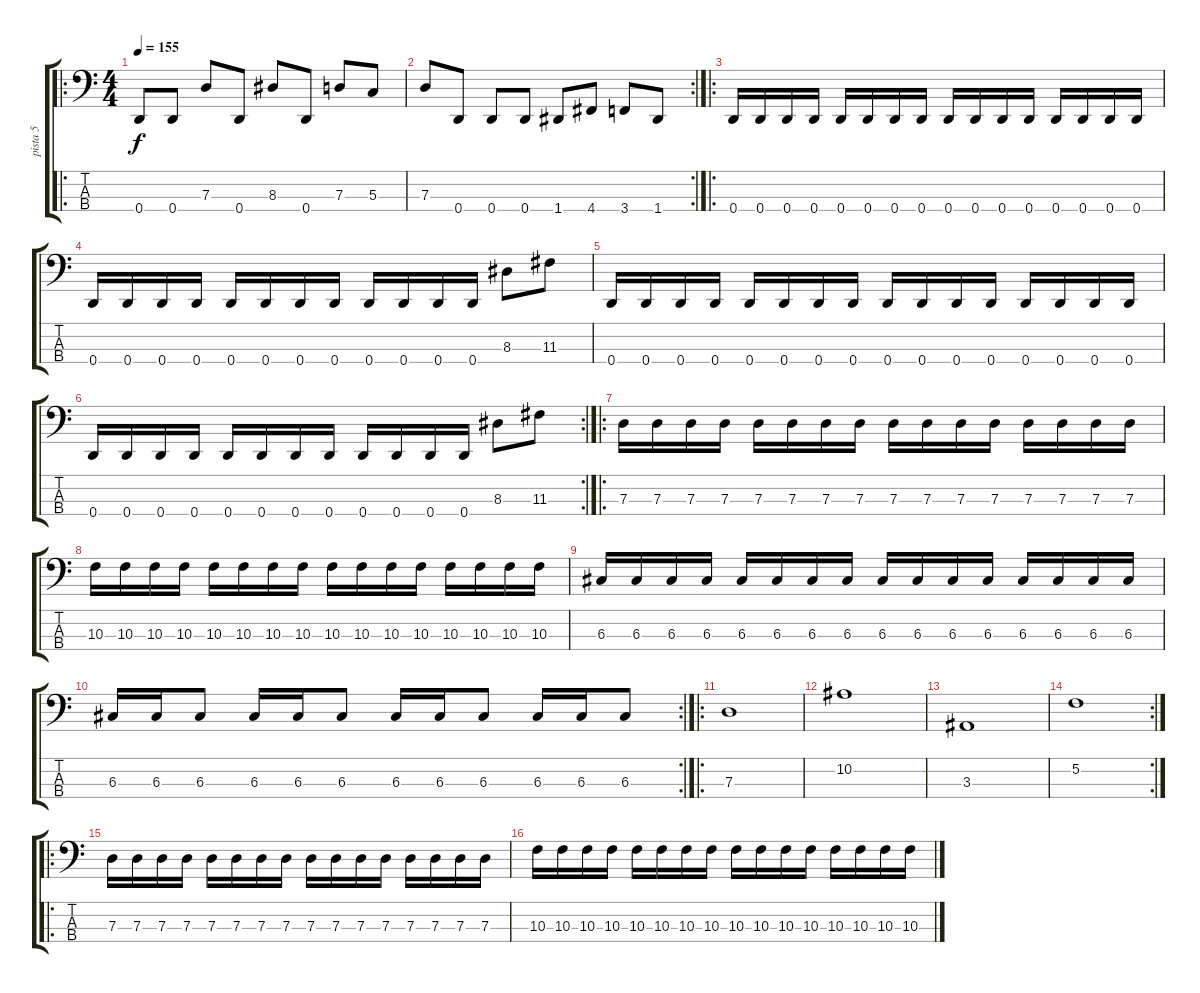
\track ("pista 5" "pista 5") {instrument electricbassfinger}
\staff {score tabs}
\tuning (F2 C2 G1 D1) {hide}
\ro
\ts (4 4)
\tempo 155
\clef f4
\ks c
0.4.8{dy f} 0.4.8 7.3.8 0.4.8 8.3.8 0.4.8 7.3.8 5.3.8 |
\rc 2
7.3.8 0.4.8 0.4.8 0.4.8 1.4.8 4.4.8 3.4.8 1.4.8 |
\ro
0.4.16 0.4.16 0.4.16 0.4.16 0.4.16 0.4.16 0.4.16 0.4.16 0.4.16 0.4.16 0.4.16 0.4.16 0.4.16 0.4.16 0.4.16 0.4.16 |
0.4.16 0.4.16 0.4.16 0.4.16 0.4.16 0.4.16 0.4.16 0.4.16 0.4.16 0.4.16 0.4.16 0.4.16 8.3.8 11.3.8 |
0.4.16 0.4.16 0.4.16 0.4.16 0.4.16 0.4.16 0.4.16 0.4.16 0.4.16 0.4.16 0.4.16 0.4.16 0.4.16 0.4.16 0.4.16 0.4.16 |
\rc 2
0.4.16 0.4.16 0.4.16 0.4.16 0.4.16 0.4.16 0.4.16 0.4.16 0.4.16 0.4.16 0.4.16 0.4.16 8.3.8 11.3.8 |
\ro
7.3.16 7.3.16 7.3.16 7.3.16 7.3.16 7.3.16 7.3.16 7.3.16 7.3.16 7.3.16 7.3.16 7.3.16 7.3.16 7.3.16 7.3.16 7.3.16 |
10.3.16 10.3.16 10.3.16 10.3.16 10.3.16 10.3.16 10.3.16 10.3.16 10.3.16 10.3.16 10.3.16 10.3.16 10.3.16 10.3.16 10.3.16 10.3.16 |
6.3.16 6.3.16 6.3.16 6.3.16 6.3.16 6.3.16 6.3.16 6.3.16 6.3.16 6.3.16 6.3.16 6.3.16 6.3.16 6.3.16 6.3.16 6.3.16 |
\rc 2
6.3.16 6.3.16 6.3.8 6.3.16 6.3.16 6.3.8 6.3.16 6.3.16 6.3.8 6.3.16 6.3.16 6.3.8 |
\ro
7.3.1 |
10.2.1 |
3.3.1 |
\rc 2
5.2.1 |
\ro
7.3.16 7.3.16 7.3.16 7.3.16 7.3.16 7.3.16 7.3.16 7.3.16 7.3.16 7.3.16 7.3.16 7.3.16 7.3.16 7.3.16 7.3.16 7.3.16 |
10.3.16 10.3.16 10.3.16 10.3.16 10.3.16 10.3.16 10.3.16 10.3.16 10.3.16 10.3.16 10.3.16 10.3.16 10.3.16 10.3.16 10.3.16 10.3.16
